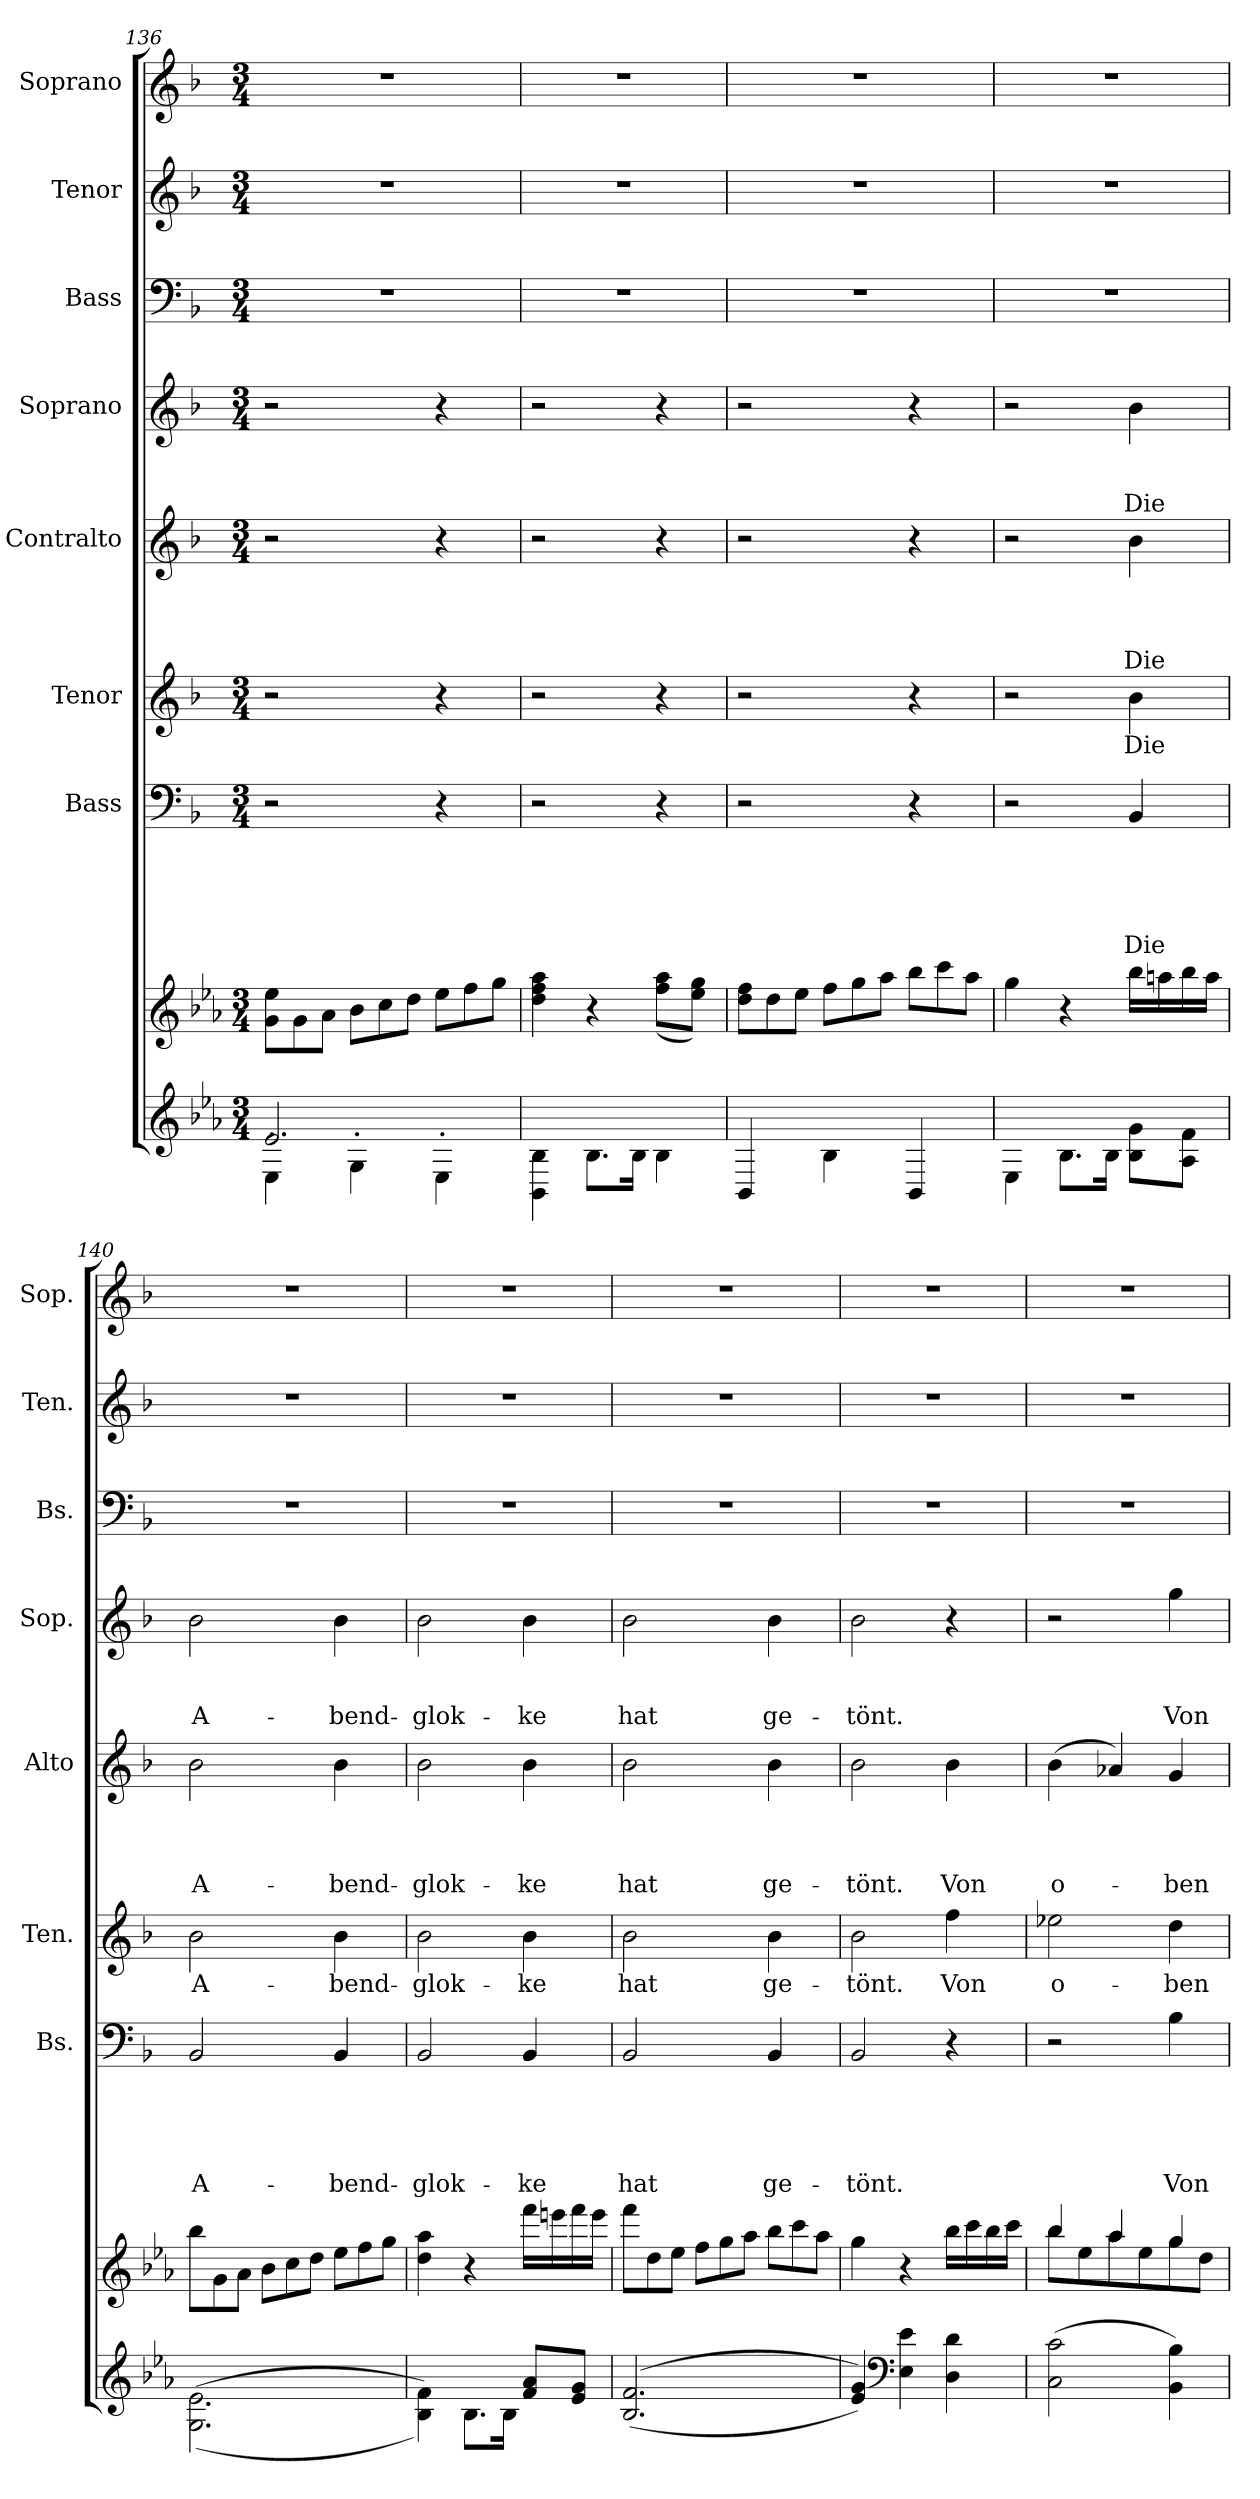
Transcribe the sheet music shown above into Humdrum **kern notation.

**kern	**kern	**kern	**text	**text	**text	**text	**text	**kern	**text	**kern	**text	**text	**text	**text	**kern	**text	**text	**text	**kern	**kern	**kern
*part9	*part8	*part7	*part7	*part7	*part7	*part7	*part7	*part6	*part6	*part5	*part5	*part5	*part5	*part5	*part4	*part4	*part4	*part4	*part3	*part2	*part1
*staff9	*staff8	*staff7	*staff7	*staff7	*staff7	*staff7	*staff7	*staff6	*staff6	*staff5	*staff5	*staff5	*staff5	*staff5	*staff4	*staff4	*staff4	*staff4	*staff3	*staff2	*staff1
*	*	*I"Bass	*	*	*	*	*	*I"Tenor	*	*I"Contralto	*	*	*	*	*I"Soprano	*	*	*	*I"Bass	*I"Tenor	*I"Soprano
*	*	*I'Bs.	*	*	*	*	*	*I'Ten.	*	*I'Alto	*	*	*	*	*I'Sop.	*	*	*	*I'Bs.	*I'Ten.	*I'Sop.
*clefG2	*clefG2	*clefF4	*	*	*	*	*	*clefG2	*	*clefG2	*	*	*	*	*clefG2	*	*	*	*clefF4	*clefG2	*clefG2
*	*	*	*	*	*	*	*	*ITrd7c12	*	*	*	*	*	*	*	*	*	*	*	*ITrd7c12	*
*k[b-e-a-]	*k[b-e-a-]	*k[b-]	*	*	*	*	*	*k[b-]	*	*k[b-]	*	*	*	*	*k[b-]	*	*	*	*k[b-]	*k[b-]	*k[b-]
*E-:	*E-:	*F:	*	*	*	*	*	*F:	*	*F:	*	*	*	*	*F:	*	*	*	*F:	*F:	*F:
*M3/4	*M3/4	*M3/4	*	*	*	*	*	*M3/4	*	*M3/4	*	*	*	*	*M3/4	*	*	*	*M3/4	*M3/4	*M3/4
=136	=136	=136	=136	=136	=136	=136	=136	=136	=136	=136	=136	=136	=136	=136	=136	=136	=136	=136	=136	=136	=136
*^	*^	*	*	*	*	*	*	*	*	*	*	*	*	*	*	*	*	*	*	*	*
*	*	*	*^	*	*	*	*	*	*	*	*	*	*	*	*	*	*	*	*	*	*	*	*
*	*	*	*	*^	*	*	*	*	*	*	*	*	*	*	*	*	*	*	*	*	*	*	*	*
*	*	*	*	*	*Xtuplet	*	*	*	*	*	*	*	*	*	*	*	*	*	*	*	*	*	*	*	*
4E-'>\	2.e-/	2.ryy	2.ryy	2.ryy	12g\ 12ee-\L	2r	.	.	.	.	.	2r	.	2r	.	.	.	.	2r	.	.	.	2.r	2.r	2.r
.	.	.	.	.	12g\	.	.	.	.	.	.	.	.	.	.	.	.	.	.	.	.	.	.	.	.
.	.	.	.	.	12a-\J	.	.	.	.	.	.	.	.	.	.	.	.	.	.	.	.	.	.	.	.
4G'>\	.	.	.	.	12b-\L	.	.	.	.	.	.	.	.	.	.	.	.	.	.	.	.	.	.	.	.
.	.	.	.	.	12cc\	.	.	.	.	.	.	.	.	.	.	.	.	.	.	.	.	.	.	.	.
.	.	.	.	.	12dd\J	.	.	.	.	.	.	.	.	.	.	.	.	.	.	.	.	.	.	.	.
4E-'>\	.	.	.	.	12ee-\L	4r	.	.	.	.	.	4r	.	4r	.	.	.	.	4r	.	.	.	.	.	.
.	.	.	.	.	12ff\	.	.	.	.	.	.	.	.	.	.	.	.	.	.	.	.	.	.	.	.
.	.	.	.	.	12gg\J	.	.	.	.	.	.	.	.	.	.	.	.	.	.	.	.	.	.	.	.
=137	=137	=137	=137	=137	=137	=137	=137	=137	=137	=137	=137	=137	=137	=137	=137	=137	=137	=137	=137	=137	=137	=137	=137	=137	=137
4BB-\ 4B-\	2.ryy	2.ryy	2.ryy	2.ryy	4dd\ 4ff\ 4aa-\	2r	.	.	.	.	.	2r	.	2r	.	.	.	.	2r	.	.	.	2.r	2.r	2.r
8.B-\L	.	.	.	.	4r	.	.	.	.	.	.	.	.	.	.	.	.	.	.	.	.	.	.	.	.
16B-\Jk	.	.	.	.	.	.	.	.	.	.	.	.	.	.	.	.	.	.	.	.	.	.	.	.	.
4B-\	.	.	.	.	(>8ff\ 8aa-\L	4r	.	.	.	.	.	4r	.	4r	.	.	.	.	4r	.	.	.	.	.	.
.	.	.	.	.	8ee-\ 8gg\J)	.	.	.	.	.	.	.	.	.	.	.	.	.	.	.	.	.	.	.	.
=138	=138	=138	=138	=138	=138	=138	=138	=138	=138	=138	=138	=138	=138	=138	=138	=138	=138	=138	=138	=138	=138	=138	=138	=138	=138
4BB-/	2.ryy	2.ryy	2.ryy	2.ryy	12dd\ 12ff\L	2r	.	.	.	.	.	2r	.	2r	.	.	.	.	2r	.	.	.	2.r	2.r	2.r
.	.	.	.	.	12dd\	.	.	.	.	.	.	.	.	.	.	.	.	.	.	.	.	.	.	.	.
.	.	.	.	.	12ee-\J	.	.	.	.	.	.	.	.	.	.	.	.	.	.	.	.	.	.	.	.
4B-\	.	.	.	.	12ff\L	.	.	.	.	.	.	.	.	.	.	.	.	.	.	.	.	.	.	.	.
.	.	.	.	.	12gg\	.	.	.	.	.	.	.	.	.	.	.	.	.	.	.	.	.	.	.	.
.	.	.	.	.	12aa-\J	.	.	.	.	.	.	.	.	.	.	.	.	.	.	.	.	.	.	.	.
4BB-/	.	.	.	.	12bb-\L	4r	.	.	.	.	.	4r	.	4r	.	.	.	.	4r	.	.	.	.	.	.
.	.	.	.	.	12ccc\	.	.	.	.	.	.	.	.	.	.	.	.	.	.	.	.	.	.	.	.
.	.	.	.	.	12aa-\J	.	.	.	.	.	.	.	.	.	.	.	.	.	.	.	.	.	.	.	.
!!LO:PB:g=z
=139	=139	=139	=139	=139	=139	=139	=139	=139	=139	=139	=139	=139	=139	=139	=139	=139	=139	=139	=139	=139	=139	=139	=139	=139	=139
4E-\	2.ryy	2.ryy	2.ryy	2.ryy	4gg\	2r	.	.	.	.	.	2r	.	2r	.	.	.	.	2r	.	.	.	2.r	2.r	2.r
8.B-\L	.	.	.	.	4r	.	.	.	.	.	.	.	.	.	.	.	.	.	.	.	.	.	.	.	.
16B-\Jk	.	.	.	.	.	.	.	.	.	.	.	.	.	.	.	.	.	.	.	.	.	.	.	.	.
!	!	!	!	!	!	!	!	!	!	!	!LO:LY:b	!	!LO:LY:b	!	!	!	!	!LO:LY:b	!	!	!	!LO:LY:b	!	!	!
8B-\ 8g\L	.	.	.	.	16bb-\LL	4BB-/	.	.	.	.	Die	4B-\	Die	4b-\	.	.	.	Die	4b-\	.	.	Die	.	.	.
.	.	.	.	.	16aan\	.	.	.	.	.	.	.	.	.	.	.	.	.	.	.	.	.	.	.	.
8A-\ 8f\J	.	.	.	.	16bb-\	.	.	.	.	.	.	.	.	.	.	.	.	.	.	.	.	.	.	.	.
.	.	.	.	.	16aa\JJ	.	.	.	.	.	.	.	.	.	.	.	.	.	.	.	.	.	.	.	.
=140	=140	=140	=140	=140	=140	=140	=140	=140	=140	=140	=140	=140	=140	=140	=140	=140	=140	=140	=140	=140	=140	=140	=140	=140	=140
!	!	!	!	!	!	!	!	!	!	!	!LO:LY:b	!	!LO:LY:b	!	!	!	!	!LO:LY:b	!	!	!	!LO:LY:b	!	!	!
(>(<2.G\ 2.e-\	2.ryy	2.ryy	2.ryy	2.ryy	12bb-\L	2BB-/	.	.	.	.	A-	2B-\	A-	2b-\	.	.	.	A-	2b-\	.	.	A-	2.r	2.r	2.r
.	.	.	.	.	12g\	.	.	.	.	.	.	.	.	.	.	.	.	.	.	.	.	.	.	.	.
.	.	.	.	.	12a-\J	.	.	.	.	.	.	.	.	.	.	.	.	.	.	.	.	.	.	.	.
.	.	.	.	.	12b-\L	.	.	.	.	.	.	.	.	.	.	.	.	.	.	.	.	.	.	.	.
.	.	.	.	.	12cc\	.	.	.	.	.	.	.	.	.	.	.	.	.	.	.	.	.	.	.	.
.	.	.	.	.	12dd\J	.	.	.	.	.	.	.	.	.	.	.	.	.	.	.	.	.	.	.	.
!	!	!	!	!	!	!	!	!	!	!	!LO:LY:b	!	!LO:LY:b	!	!	!	!	!LO:LY:b	!	!	!	!LO:LY:b	!	!	!
.	.	.	.	.	12ee-\L	4BB-/	.	.	.	.	-bend-	4B-\	-bend-	4b-\	.	.	.	-bend-	4b-\	.	.	-bend-	.	.	.
.	.	.	.	.	12ff\	.	.	.	.	.	.	.	.	.	.	.	.	.	.	.	.	.	.	.	.
.	.	.	.	.	12gg\J	.	.	.	.	.	.	.	.	.	.	.	.	.	.	.	.	.	.	.	.
=141	=141	=141	=141	=141	=141	=141	=141	=141	=141	=141	=141	=141	=141	=141	=141	=141	=141	=141	=141	=141	=141	=141	=141	=141	=141
!	!	!	!	!	!	!	!	!	!	!	!LO:LY:b	!	!LO:LY:b	!	!	!	!	!LO:LY:b	!	!	!	!LO:LY:b	!	!	!
4B-\ 4f\))	2.ryy	2.ryy	2.ryy	2.ryy	4dd\ 4aa-\	2BB-/	.	.	.	.	-glok-	2B-\	-glok-	2b-\	.	.	.	-glok-	2b-\	.	.	-glok-	2.r	2.r	2.r
8.B-\L	.	.	.	.	4r	.	.	.	.	.	.	.	.	.	.	.	.	.	.	.	.	.	.	.	.
16B-\Jk	.	.	.	.	.	.	.	.	.	.	.	.	.	.	.	.	.	.	.	.	.	.	.	.	.
!	!	!	!	!	!	!	!	!	!	!	!LO:LY:b	!	!LO:LY:b	!	!	!	!	!LO:LY:b	!	!	!	!LO:LY:b	!	!	!
8f/ 8a-/L	.	.	.	.	16fff\LL	4BB-/	.	.	.	.	-ke	4B-\	-ke	4b-\	.	.	.	-ke	4b-\	.	.	-ke	.	.	.
.	.	.	.	.	16eeen\	.	.	.	.	.	.	.	.	.	.	.	.	.	.	.	.	.	.	.	.
8e-/ 8g/J	.	.	.	.	16fff\	.	.	.	.	.	.	.	.	.	.	.	.	.	.	.	.	.	.	.	.
.	.	.	.	.	16eee\JJ	.	.	.	.	.	.	.	.	.	.	.	.	.	.	.	.	.	.	.	.
=142	=142	=142	=142	=142	=142	=142	=142	=142	=142	=142	=142	=142	=142	=142	=142	=142	=142	=142	=142	=142	=142	=142	=142	=142	=142
!	!	!	!	!	!	!	!	!	!	!	!LO:LY:b	!	!LO:LY:b	!	!	!	!	!LO:LY:b	!	!	!	!LO:LY:b	!	!	!
(>(<2.B-/ 2.f/	2.ryy	2.ryy	2.ryy	2.ryy	12fff\L	2BB-/	.	.	.	.	hat	2B-\	hat	2b-\	.	.	.	hat	2b-\	.	.	hat	2.r	2.r	2.r
.	.	.	.	.	12dd\	.	.	.	.	.	.	.	.	.	.	.	.	.	.	.	.	.	.	.	.
.	.	.	.	.	12ee-i\J	.	.	.	.	.	.	.	.	.	.	.	.	.	.	.	.	.	.	.	.
.	.	.	.	.	12ff\L	.	.	.	.	.	.	.	.	.	.	.	.	.	.	.	.	.	.	.	.
.	.	.	.	.	12gg\	.	.	.	.	.	.	.	.	.	.	.	.	.	.	.	.	.	.	.	.
.	.	.	.	.	12aa-\J	.	.	.	.	.	.	.	.	.	.	.	.	.	.	.	.	.	.	.	.
!	!	!	!	!	!	!	!	!	!	!	!LO:LY:b	!	!LO:LY:b	!	!	!	!	!LO:LY:b	!	!	!	!LO:LY:b	!	!	!
.	.	.	.	.	12bb-\L	4BB-/	.	.	.	.	ge-	4B-\	ge-	4b-\	.	.	.	ge-	4b-\	.	.	ge-	.	.	.
.	.	.	.	.	12ccc\	.	.	.	.	.	.	.	.	.	.	.	.	.	.	.	.	.	.	.	.
.	.	.	.	.	12aa-\J	.	.	.	.	.	.	.	.	.	.	.	.	.	.	.	.	.	.	.	.
!!LO:PB:g=z
=143	=143	=143	=143	=143	=143	=143	=143	=143	=143	=143	=143	=143	=143	=143	=143	=143	=143	=143	=143	=143	=143	=143	=143	=143	=143
!	!	!	!	!	!	!	!	!	!	!	!LO:LY:b	!	!LO:LY:b	!	!	!	!	!LO:LY:b	!	!	!	!LO:LY:b	!	!	!
4e-/ 4g/))	2.ryy	2.ryy	2.ryy	2.ryy	4gg\	2BB-/	.	.	.	.	-tönt.	2B-\	-tönt.	2b-\	.	.	.	-tönt.	2b-\	.	.	-tönt.	2.r	2.r	2.r
*clefF4	*	*	*	*	*	*	*	*	*	*	*	*	*	*	*	*	*	*	*	*	*	*	*	*	*
4E-\ 4e-\	.	.	.	.	4r	.	.	.	.	.	.	.	.	.	.	.	.	.	.	.	.	.	.	.	.
!	!	!	!	!	!	!	!	!	!	!	!	!	!LO:LY:b	!	!	!	!	!LO:LY:b	!	!	!	!	!	!	!
4D\ 4d\	.	.	.	.	16bb-\LL	4r	.	.	.	.	.	4f\	Von	4b-\	.	.	.	Von	4r	.	.	.	.	.	.
.	.	.	.	.	16ccc\	.	.	.	.	.	.	.	.	.	.	.	.	.	.	.	.	.	.	.	.
.	.	.	.	.	16bb-\	.	.	.	.	.	.	.	.	.	.	.	.	.	.	.	.	.	.	.	.
.	.	.	.	.	16ccc\JJ	.	.	.	.	.	.	.	.	.	.	.	.	.	.	.	.	.	.	.	.
=144	=144	=144	=144	=144	=144	=144	=144	=144	=144	=144	=144	=144	=144	=144	=144	=144	=144	=144	=144	=144	=144	=144	=144	=144	=144
!	!	!	!	!	!	!	!	!	!	!	!	!	!LO:LY:b	!	!	!	!	!LO:LY:b	!	!	!	!	!	!	!
(>2C\ 2c\	2.ryy	2.ryy	2.ryy	8bb-\L	4bb-/	2r	.	.	.	.	.	2e-\	o-	(>4b-\	.	.	.	o-	2r	.	.	.	2.r	2.r	2.r
.	.	.	.	8ee-\	.	.	.	.	.	.	.	.	.	.	.	.	.	.	.	.	.	.	.	.	.
.	.	.	.	8aa-\	4aa-/	.	.	.	.	.	.	.	.	4a-/)	.	.	.	.	.	.	.	.	.	.	.
.	.	.	.	8ee-\	.	.	.	.	.	.	.	.	.	.	.	.	.	.	.	.	.	.	.	.	.
!	!	!	!	!	!	!	!	!	!	!	!LO:LY:b	!	!LO:LY:b	!	!	!	!	!LO:LY:b	!	!	!	!LO:LY:b	!	!	!
4BB-\ 4B-\)	.	.	.	8gg\	4gg/	4B-\	.	.	.	.	Von	4d\	-ben	4g/	.	.	.	-ben	4gg\	.	.	Von	.	.	.
.	.	.	.	8dd\J	.	.	.	.	.	.	.	.	.	.	.	.	.	.	.	.	.	.	.	.	.
*v	*v	*	*	*	*	*	*	*	*	*	*	*	*	*	*	*	*	*	*	*	*	*	*	*	*
*	*v	*v	*v	*v	*	*	*	*	*	*	*	*	*	*	*	*	*	*	*	*	*	*	*	*
=	=	=	=	=	=	=	=	=	=	=	=	=	=	=	=	=	=	=	=	=	=
*-	*-	*-	*-	*-	*-	*-	*-	*-	*-	*-	*-	*-	*-	*-	*-	*-	*-	*-	*-	*-	*-
